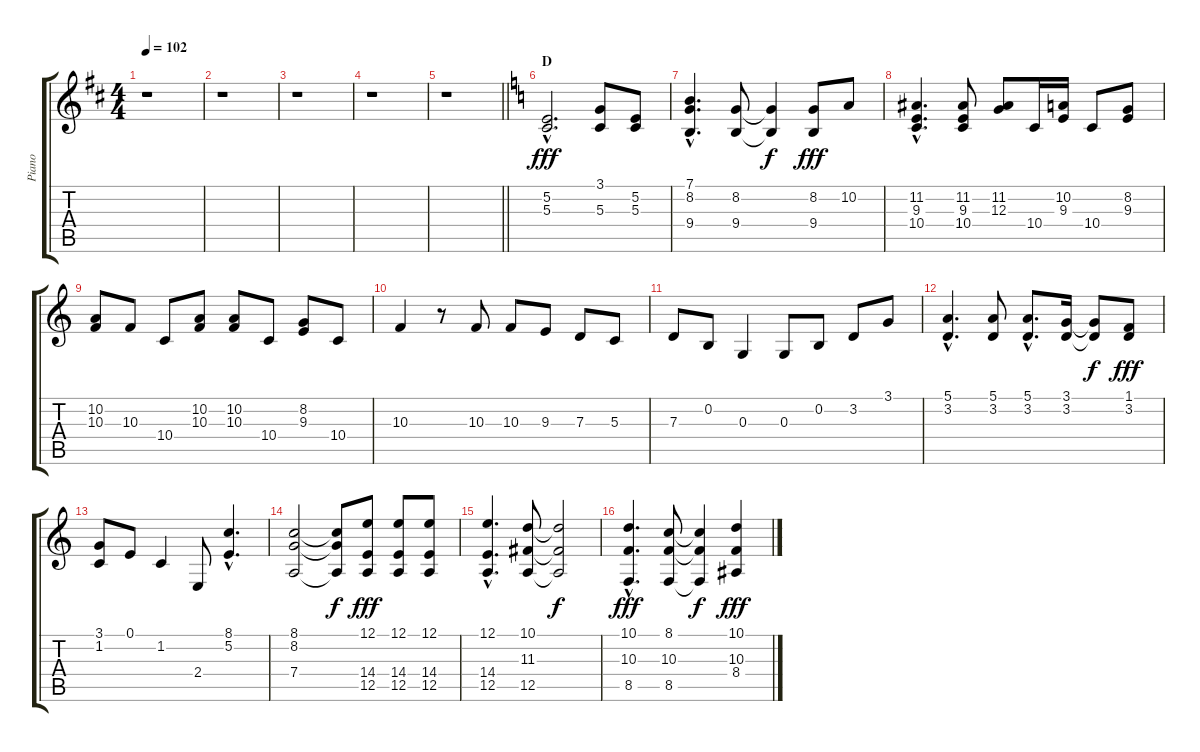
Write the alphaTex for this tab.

\track ("Piano" "Piano") {instrument acousticgrandpiano}
\staff {score tabs}
\tuning (E4 B3 G3 D3 A2 E2) {hide}
\ts (4 4)
\tempo 102
\clef g2
\ks d
r.1{dy fff} |
r.1 |
r.1 |
r.1 |
\barLineRight lightlight
r.1 |
\section ("" "D")
\ks c
(5.2{hac} 5.3{hac}).2{d} (3.1 5.3).8 (5.2 5.3).8 |
(7.1{hac} 8.2{hac} 9.4{hac}).4{d} (8.2 9.4).8 (8.2{t} 9.4{t}).4{dy f} (8.2 9.4).8{dy fff} 10.2.8 |
(11.2{hac} 9.3{hac} 10.4{hac}).4{d} (11.2 9.3 10.4).8 (11.2 12.3).8 10.4.16 (10.2 9.3).16 10.4.8 (8.2 9.3).8 |
(10.2 10.3).8 10.3.8 10.4.8 (10.2 10.3).8 (10.2 10.3).8 10.4.8 (8.2 9.3).8 10.4.8 |
10.3.4 r.8 10.3.8 10.3.8 9.3.8 7.3.8 5.3.8 |
7.3.8 0.2.8 0.3.4 0.3.8 0.2.8 3.2.8 3.1.8 |
(5.1{hac} 3.2{hac}).4{d} (5.1 3.2).8 (5.1{hac} 3.2{hac}).8{d} (3.1 3.2).16 (3.1{t} 3.2{t}).8{dy f} (1.1 3.2).8{dy fff} |
(3.1 1.2).8 0.1.8 1.2.4 2.4.8 (8.1{hac} 5.2{hac}).4{d} |
(8.1 8.2 7.4).2 (8.1{t} 8.2{t} 7.4{t}).8{dy f} (12.1 14.4 12.5).8{dy fff} (12.1 14.4 12.5).8 (12.1 14.4 12.5).8 |
(12.1{hac} 14.4{hac} 12.5{hac}).4{d} (10.1 11.3 12.5).8 (10.1{t} 11.3{t} 12.5{t}).2{dy f} |
(10.1{hac} 10.3{hac} 8.5{hac}).4{d dy fff} (8.1 10.3 8.5).8 (8.1{t} 10.3{t} 8.5{t}).4{dy f} (10.1 10.3 8.4).4{dy fff}
